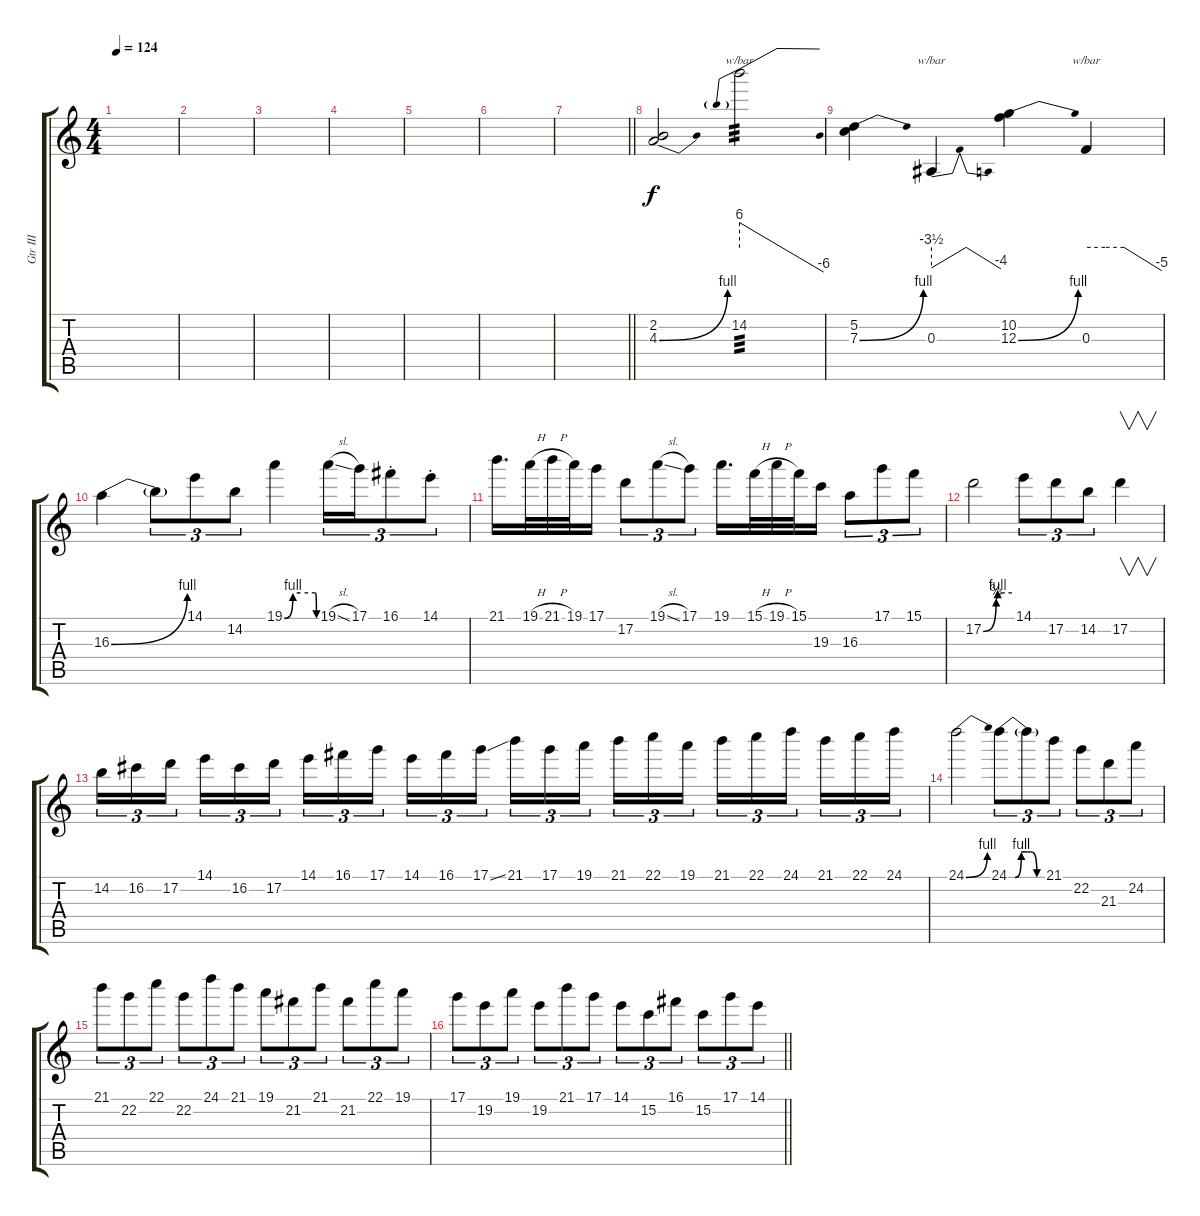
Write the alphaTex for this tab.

\track ("Gtr III" "Gtr III") {instrument overdrivenguitar}
\staff {score tabs}
\tuning (D4 A3 F3 C3 G2 C2) {hide}
\ts (4 4)
\tempo 124
\clef g2
\ks c
|
|
|
|
|
|
\barLineRight lightlight
|
(2.2 4.3{be (bend 0 0 60 4)}).2{volume 16} 14.2.2{tbe (predivedive default 0 24 60 -24) tp 3} |
(5.2 7.3{be (bend 0 0 60 4)}).4 0.3.4{tbe (dip default 0 -14 7 0 20 0 60 -16)} (10.2 12.3{be (bend 0 0 60 4)}).4 0.3.4{tbe (custom default 0 0 15 0 30 0 60 -20)} |
16.3{be (bend 0 0 60 4)}.4 16.3{t}.8{tu (3 2)} 14.1.8{tu (3 2)} 14.2.8{tu (3 2)} 19.1{be (custom 0 0 16 4 30 4 58 4 60 0)}.4 19.1{sl}.16{tu (3 2)} 17.1.16{tu (3 2)} 16.1{st}.8{tu (3 2)} 14.1{st}.8{tu (3 2)} |
21.1.16{d} 19.1{h}.32 21.1{h}.32 19.1.32 17.1.16 17.2.8{tu (3 2)} 19.1{sl}.8{tu (3 2)} 17.1.8{tu (3 2)} 19.1.16{d} 15.1{h}.32 19.1{h}.32 15.1.32 19.3.16 16.3.8{tu (3 2)} 17.1.8{tu (3 2)} 15.1.8{tu (3 2)} |
17.2{be (custom 0 0 27 3 30 4 60 4)}.2 14.1.8{tu (3 2)} 17.2.8{tu (3 2)} 14.2.8{tu (3 2)} 17.2.4{v} |
14.2.16{tu (3 2)} 16.2.16{tu (3 2)} 17.2.16{tu (3 2)} 14.1.16{tu (3 2)} 16.2.16{tu (3 2)} 17.2.16{tu (3 2)} 14.1.16{tu (3 2)} 16.1.16{tu (3 2)} 17.1.16{tu (3 2)} 14.1.16{tu (3 2)} 16.1.16{tu (3 2)} 17.1{ss}.16{tu (3 2)} 21.1.16{tu (3 2)} 17.1.16{tu (3 2)} 19.1.16{tu (3 2)} 21.1.16{tu (3 2)} 22.1.16{tu (3 2)} 19.1.16{tu (3 2)} 21.1.16{tu (3 2)} 22.1.16{tu (3 2)} 24.1.16{tu (3 2)} 21.1.16{tu (3 2)} 22.1.16{tu (3 2)} 24.1.16{tu (3 2)} |
24.1{be (bend 0 0 60 4)}.2 24.1{be (custom 0 0 7 0 10 0 20 4 30 4 35 4 45 0 60 0)}.8{tu (3 2)} 24.1{t}.8{tu (3 2)} 21.1.8{tu (3 2)} 22.2.8{tu (3 2)} 21.3.8{tu (3 2)} 24.2.8{tu (3 2)} |
21.1.8{tu (3 2)} 22.2.8{tu (3 2)} 22.1.8{tu (3 2)} 22.2.8{tu (3 2)} 24.1.8{tu (3 2)} 21.1.8{tu (3 2)} 19.1.8{tu (3 2)} 21.2.8{tu (3 2)} 21.1.8{tu (3 2)} 21.2.8{tu (3 2)} 22.1.8{tu (3 2)} 19.1.8{tu (3 2)} |
\barLineRight lightlight
17.1.8{tu (3 2)} 19.2.8{tu (3 2)} 19.1.8{tu (3 2)} 19.2.8{tu (3 2)} 21.1.8{tu (3 2)} 17.1.8{tu (3 2)} 14.1.8{tu (3 2)} 15.2.8{tu (3 2)} 16.1.8{tu (3 2)} 15.2.8{tu (3 2)} 17.1.8{tu (3 2)} 14.1.8{tu (3 2)}
